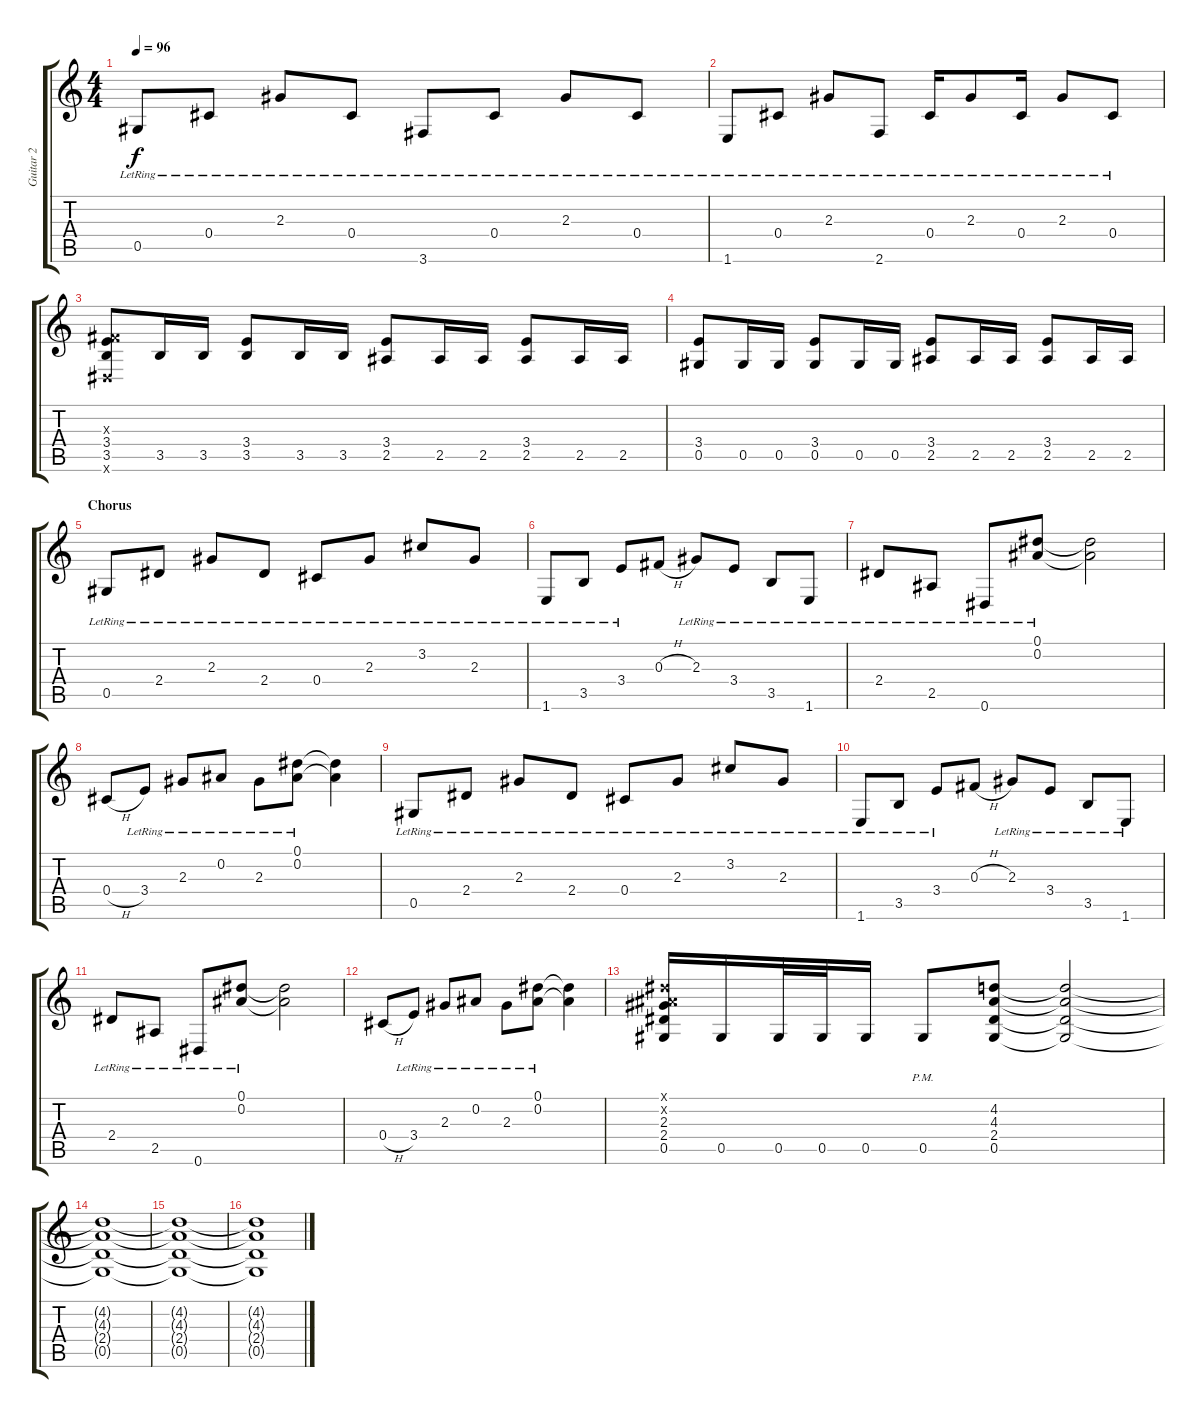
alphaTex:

\track ("Guitar 2" "Guitar 2") {instrument distortionguitar}
\staff {score tabs}
\tuning (Eb4 Bb3 Gb3 Db3 Ab2 Eb2) {hide}
\ts (4 4)
\tempo 96
\clef g2
\ks c
0.5{lr}.8{dy f} 0.4{lr}.8 2.3{lr}.8 0.4{lr}.8 3.6{lr}.8 0.4{lr}.8 2.3{lr}.8 0.4{lr}.8 |
1.6{lr}.8 0.4{lr}.8 2.3{lr}.8 2.6{lr}.8 0.4{lr}.16 2.3{lr}.8 0.4{lr}.16 2.3{lr}.8 0.4{lr}.8 |
(0.3{x} 3.4 3.5 0.6{x}).8 3.5.16 3.5.16 (3.4 3.5).8 3.5.16 3.5.16 (3.4 2.5).8 2.5.16 2.5.16 (3.4 2.5).8 2.5.16 2.5.16 |
(3.4 0.5).8 0.5.16 0.5.16 (3.4 0.5).8 0.5.16 0.5.16 (3.4 2.5).8 2.5.16 2.5.16 (3.4 2.5).8 2.5.16 2.5.16 |
\section ("" "Chorus")
0.5{lr}.8 2.4{lr}.8 2.3{lr}.8 2.4{lr}.8 0.4{lr}.8 2.3{lr}.8 3.2{lr}.8 2.3{lr}.8 |
1.6{lr}.8 3.5{lr}.8 3.4{lr}.8 0.3{h}.8 2.3{lr}.8 3.4{lr}.8 3.5{lr}.8 1.6{lr}.8 |
2.4{lr}.8 2.5{lr}.8 0.6{lr}.8 (0.1{lr} 0.2{lr}).8 (0.1{t} 0.2{t}).2 |
0.4{h}.8 3.4{lr}.8 2.3{lr}.8 0.2{lr}.8 2.3{lr}.8 (0.1{lr} 0.2{lr}).8 (0.1{t} 0.2{t}).4 |
0.5{lr}.8 2.4{lr}.8 2.3{lr}.8 2.4{lr}.8 0.4{lr}.8 2.3{lr}.8 3.2{lr}.8 2.3{lr}.8 |
1.6{lr}.8 3.5{lr}.8 3.4{lr}.8 0.3{h}.8 2.3{lr}.8 3.4{lr}.8 3.5{lr}.8 1.6{lr}.8 |
2.4{lr}.8 2.5{lr}.8 0.6{lr}.8 (0.1{lr} 0.2{lr}).8 (0.1{t} 0.2{t}).2 |
0.4{h}.8 3.4{lr}.8 2.3{lr}.8 0.2{lr}.8 2.3{lr}.8 (0.1{lr} 0.2{lr}).8 (0.1{t} 0.2{t}).4 |
\section ("" "")
(0.1{x} 0.2{x} 2.3 2.4 0.5).16 0.5.16 0.5.32 0.5.32 0.5.16 0.5{pm}.8 (4.2 4.3 2.4 0.5).8 (4.2{t} 4.3{t} 2.4{t} 0.5{t}).2 |
(4.2{t} 4.3{t} 2.4{t} 0.5{t}).1{volume 0} |
(4.2{t} 4.3{t} 2.4{t} 0.5{t}).1 |
(4.2{t} 4.3{t} 2.4{t} 0.5{t}).1
